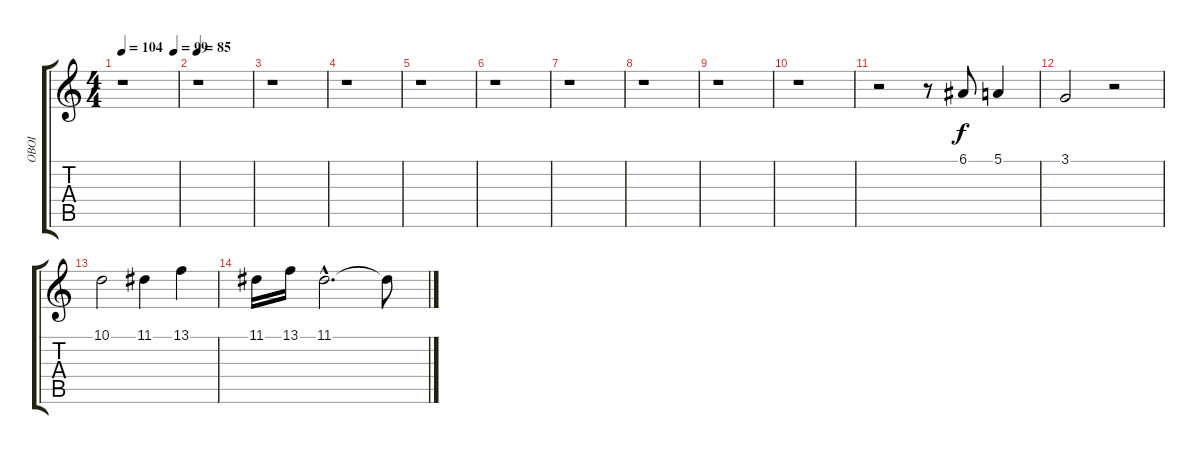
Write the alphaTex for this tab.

\track ("OBOI" "OBOI") {instrument oboe}
\staff {score tabs}
\tuning (E4 B3 G3 D3 A2 E2) {hide}
\ts (4 4)
\tempo 104
\tempo (99 0.9375)
\tempo 104
\clef g2
\ks c
r.1{dy f instrument oboe} |
\tempo 85
r.1 |
r.1 |
r.1 |
r.1 |
r.1 |
r.1 |
r.1 |
r.1 |
r.1 |
r.2 r.8 6.1.8 5.1.4 |
3.1.2 r.2 |
10.1.2 11.1.4 13.1.4 |
11.1.16 13.1.16 11.1{hac}.2{d} 11.1{t}.8
